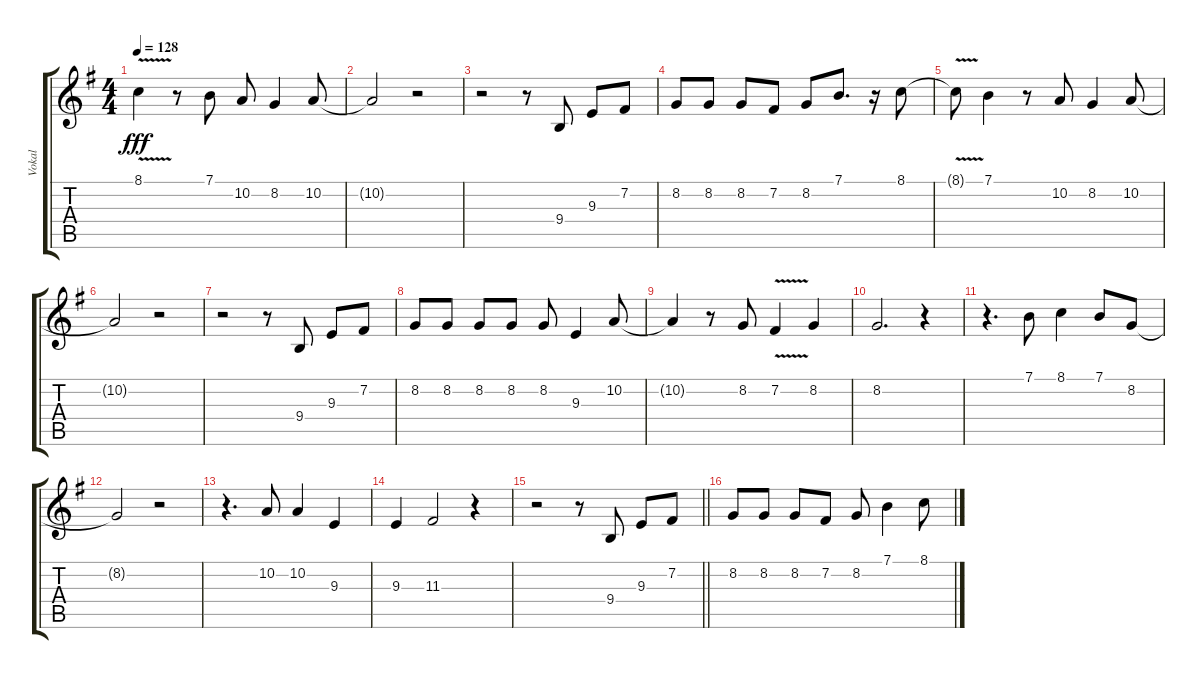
\track ("Vokal" "Vokal") {instrument flute}
\staff {score tabs}
\tuning (E4 B3 G3 D3 A2 E2) {hide}
\ts (4 4)
\tempo 128
\clef g2
\ks eminor
8.1{v t}.4{dy fff} r.8 7.1.8 10.2.8 8.2.4 10.2.8 |
10.2{be (hold 0 0 60 0) t}.2 r.2 |
r.2 r.8 9.4.8 9.3.8 7.2.8 |
8.2.8 8.2.8 8.2.8 7.2.8 8.2.8 7.1.8{d} r.16 8.1.8 |
8.1{v t}.8 7.1.4 r.8 10.2.8 8.2.4 10.2.8 |
10.2{be (hold 0 0 60 0) t}.2 r.2 |
r.2 r.8 9.4.8 9.3.8 7.2.8 |
8.2.8 8.2.8 8.2.8 8.2.8 8.2.8 9.3.4 10.2.8 |
10.2{t}.4 r.8 8.2.8 7.2{v}.4 8.2.4 |
8.2{be (hold 0 0 60 0)}.2{d} r.4 |
r.4{d} 7.1.8 8.1.4 7.1.8 8.2.8 |
8.2{be (hold 0 0 60 0) t}.2 r.2 |
r.4{d} 10.2.8 10.2.4 9.3.4 |
9.3{be (hold 0 0 60 0)}.4 11.3{be (hold 0 0 60 0)}.2 r.4 |
\barLineRight lightlight
r.2 r.8 9.4.8 9.3.8 7.2.8 |
8.2.8 8.2.8 8.2.8 7.2.8 8.2.8 7.1.4 8.1.8
